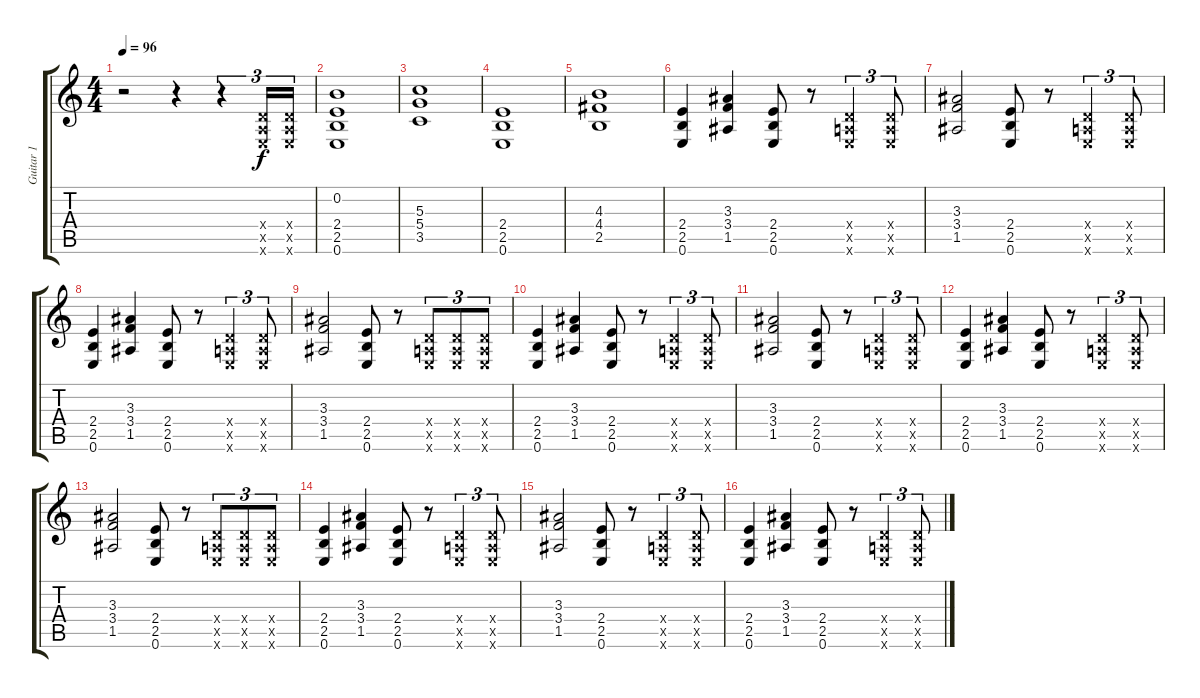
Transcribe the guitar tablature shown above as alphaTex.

\track ("Guitar 1" "Guitar 1") {instrument distortionguitar}
\staff {score tabs}
\tuning (E4 B3 G3 D3 A2 E2) {hide}
\ts (4 4)
\tempo 96
\tempo 116
\tempo 96
\clef g2
\ks c
r.2{dy f instrument distortionguitar} r.4 r.4{tu (3 2)} (0.4{x} 0.5{x} 0.6{x}).16{tu (3 2)} (0.4{x} 0.5{x} 0.6{x}).16{tu (3 2)} |
(0.2 2.4 2.5 0.6).1 |
(5.3 5.4 3.5).1 |
(2.4 2.5 0.6).1 |
(4.3 4.4 2.5).1 |
(2.4 2.5 0.6).4 (3.3 3.4 1.5).4 (2.4 2.5 0.6).8 r.8 (0.4{x} 0.5{x} 0.6{x}).4{tu (3 2)} (0.4{x} 0.5{x} 0.6{x}).8{tu (3 2)} |
(3.3 3.4 1.5).2 (2.4 2.5 0.6).8 r.8 (0.4{x} 0.5{x} 0.6{x}).4{tu (3 2)} (0.4{x} 0.5{x} 0.6{x}).8{tu (3 2)} |
(2.4 2.5 0.6).4 (3.3 3.4 1.5).4 (2.4 2.5 0.6).8 r.8 (0.4{x} 0.5{x} 0.6{x}).4{tu (3 2)} (0.4{x} 0.5{x} 0.6{x}).8{tu (3 2)} |
(3.3 3.4 1.5).2 (2.4 2.5 0.6).8 r.8 (0.4{x} 0.5{x} 0.6{x}).8{tu (3 2)} (0.4{x} 0.5{x} 0.6{x}).8{tu (3 2)} (0.4{x} 0.5{x} 0.6{x}).8{tu (3 2)} |
(2.4 2.5 0.6).4 (3.3 3.4 1.5).4 (2.4 2.5 0.6).8 r.8 (0.4{x} 0.5{x} 0.6{x}).4{tu (3 2)} (0.4{x} 0.5{x} 0.6{x}).8{tu (3 2)} |
(3.3 3.4 1.5).2 (2.4 2.5 0.6).8 r.8 (0.4{x} 0.5{x} 0.6{x}).4{tu (3 2)} (0.4{x} 0.5{x} 0.6{x}).8{tu (3 2)} |
(2.4 2.5 0.6).4 (3.3 3.4 1.5).4 (2.4 2.5 0.6).8 r.8 (0.4{x} 0.5{x} 0.6{x}).4{tu (3 2)} (0.4{x} 0.5{x} 0.6{x}).8{tu (3 2)} |
(3.3 3.4 1.5).2 (2.4 2.5 0.6).8 r.8 (0.4{x} 0.5{x} 0.6{x}).8{tu (3 2)} (0.4{x} 0.5{x} 0.6{x}).8{tu (3 2)} (0.4{x} 0.5{x} 0.6{x}).8{tu (3 2)} |
(2.4 2.5 0.6).4 (3.3 3.4 1.5).4 (2.4 2.5 0.6).8 r.8 (0.4{x} 0.5{x} 0.6{x}).4{tu (3 2)} (0.4{x} 0.5{x} 0.6{x}).8{tu (3 2)} |
(3.3 3.4 1.5).2 (2.4 2.5 0.6).8 r.8 (0.4{x} 0.5{x} 0.6{x}).4{tu (3 2)} (0.4{x} 0.5{x} 0.6{x}).8{tu (3 2)} |
(2.4 2.5 0.6).4 (3.3 3.4 1.5).4 (2.4 2.5 0.6).8 r.8 (0.4{x} 0.5{x} 0.6{x}).4{tu (3 2)} (0.4{x} 0.5{x} 0.6{x}).8{tu (3 2)}
